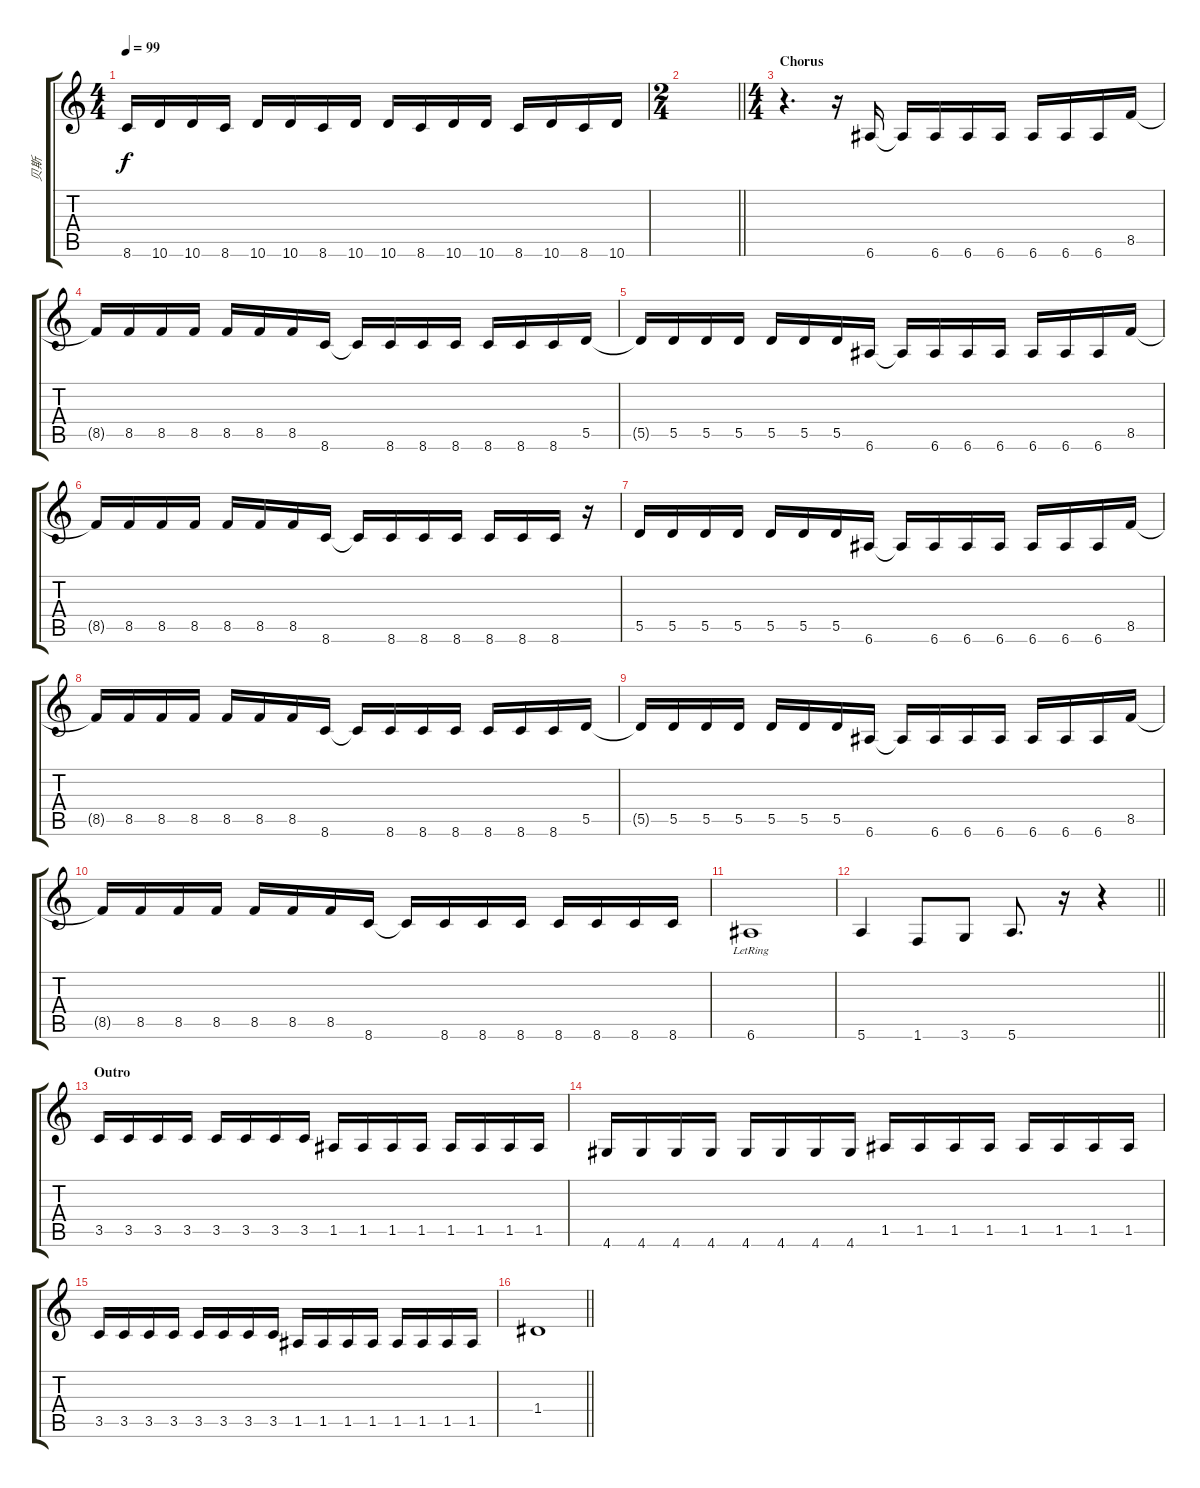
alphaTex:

\track ("贝斯" "贝斯") {instrument electricbassfinger}
\staff {score tabs}
\tuning (E4 B3 G3 D3 A2 E2) {hide}
\ts (4 4)
\tempo 99
\clef g2
\ks c
8.6.16{dy f} 10.6.16 10.6.16 8.6.16 10.6.16 10.6.16 8.6.16 10.6.16 10.6.16 8.6.16 10.6.16 10.6.16 8.6.16 10.6.16 8.6.16 10.6.16 |
\ts (2 4)
\barLineRight lightlight
|
\ts (4 4)
\section ("" "Chorus")
r.4{d} r.16 6.6.16 6.6{t}.16 6.6.16 6.6.16 6.6.16 6.6.16 6.6.16 6.6.16 8.5.16 |
8.5{t}.16 8.5.16 8.5.16 8.5.16 8.5.16 8.5.16 8.5.16 8.6.16 8.6{t}.16 8.6.16 8.6.16 8.6.16 8.6.16 8.6.16 8.6.16 5.5.16 |
5.5{t}.16 5.5.16 5.5.16 5.5.16 5.5.16 5.5.16 5.5.16 6.6.16 6.6{t}.16 6.6.16 6.6.16 6.6.16 6.6.16 6.6.16 6.6.16 8.5.16 |
8.5{t}.16 8.5.16 8.5.16 8.5.16 8.5.16 8.5.16 8.5.16 8.6.16 8.6{t}.16 8.6.16 8.6.16 8.6.16 8.6.16 8.6.16 8.6.16 r.16 |
5.5.16 5.5.16 5.5.16 5.5.16 5.5.16 5.5.16 5.5.16 6.6.16 6.6{t}.16 6.6.16 6.6.16 6.6.16 6.6.16 6.6.16 6.6.16 8.5.16 |
8.5{t}.16 8.5.16 8.5.16 8.5.16 8.5.16 8.5.16 8.5.16 8.6.16 8.6{t}.16 8.6.16 8.6.16 8.6.16 8.6.16 8.6.16 8.6.16 5.5.16 |
5.5{t}.16 5.5.16 5.5.16 5.5.16 5.5.16 5.5.16 5.5.16 6.6.16 6.6{t}.16 6.6.16 6.6.16 6.6.16 6.6.16 6.6.16 6.6.16 8.5.16 |
8.5{t}.16 8.5.16 8.5.16 8.5.16 8.5.16 8.5.16 8.5.16 8.6.16 8.6{t}.16 8.6.16 8.6.16 8.6.16 8.6.16 8.6.16 8.6.16 8.6.16 |
6.6{lr}.1 |
\barLineRight lightlight
5.6.4 1.6.8 3.6.8 5.6.8{d} r.16 r.4 |
\section ("" "Outro")
3.5.16 3.5.16 3.5.16 3.5.16 3.5.16 3.5.16 3.5.16 3.5.16 1.5.16 1.5.16 1.5.16 1.5.16 1.5.16 1.5.16 1.5.16 1.5.16 |
4.6.16 4.6.16 4.6.16 4.6.16 4.6.16 4.6.16 4.6.16 4.6.16 1.5.16 1.5.16 1.5.16 1.5.16 1.5.16 1.5.16 1.5.16 1.5.16 |
3.5.16 3.5.16 3.5.16 3.5.16 3.5.16 3.5.16 3.5.16 3.5.16 1.5.16 1.5.16 1.5.16 1.5.16 1.5.16 1.5.16 1.5.16 1.5.16 |
\barLineRight lightlight
1.4.1
